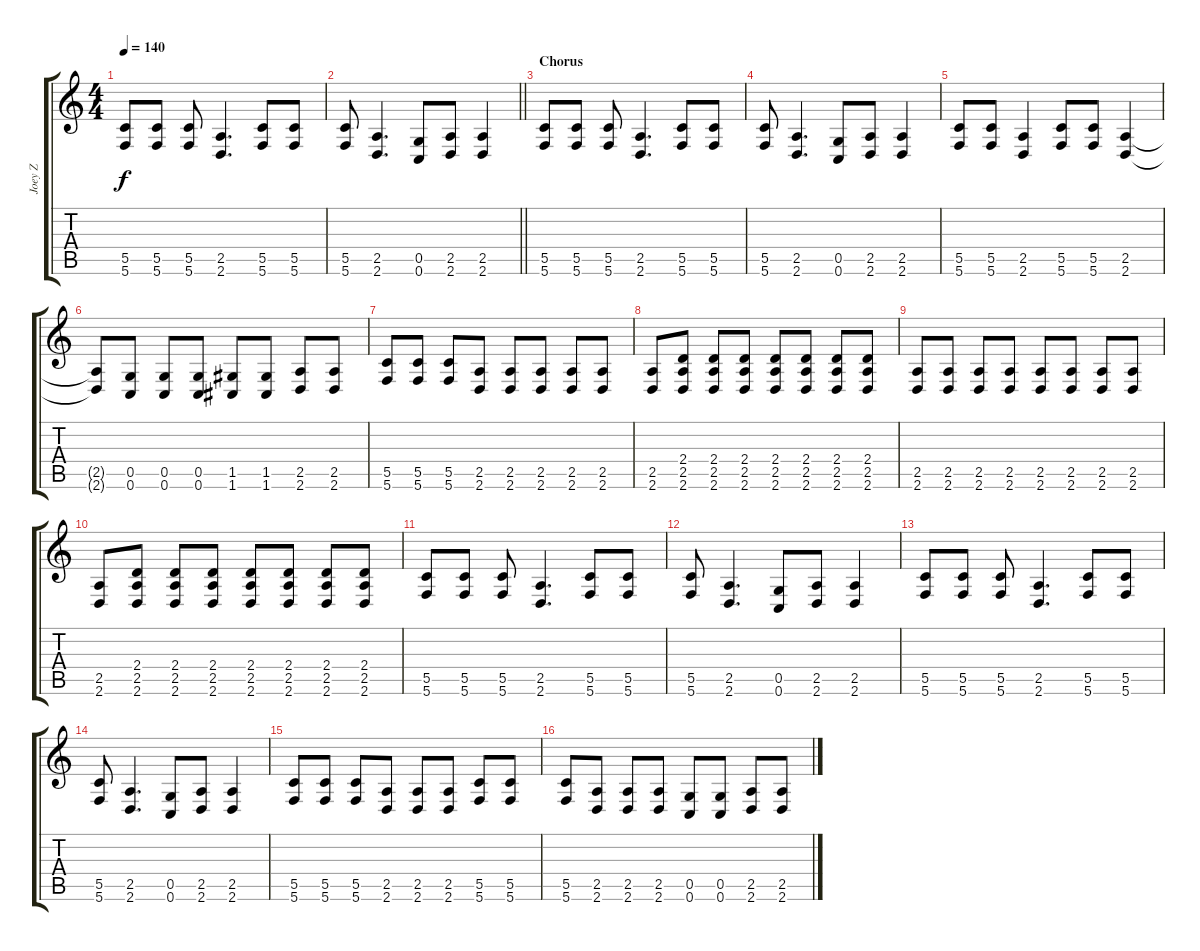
\track ("Joey Z" "Joey Z") {instrument distortionguitar}
\staff {score tabs}
\tuning (D4 A3 F3 C3 G2 C2) {hide}
\ts (4 4)
\tempo 140
\clef g2
\ks c
(5.5 5.6).8{dy f} (5.5 5.6).8 (5.5 5.6).8 (2.5 2.6).4{d} (5.5 5.6).8 (5.5 5.6).8 |
\barLineRight lightlight
(5.5 5.6).8 (2.5 2.6).4{d} (0.5 0.6).8 (2.5 2.6).8 (2.5 2.6).4 |
\section ("" "Chorus")
(5.5 5.6).8 (5.5 5.6).8 (5.5 5.6).8 (2.5 2.6).4{d} (5.5 5.6).8 (5.5 5.6).8 |
(5.5 5.6).8 (2.5 2.6).4{d} (0.5 0.6).8 (2.5 2.6).8 (2.5 2.6).4 |
(5.5 5.6).8 (5.5 5.6).8 (2.5 2.6).4 (5.5 5.6).8 (5.5 5.6).8 (2.5 2.6).4 |
(2.5{t} 2.6{t}).8 (0.5 0.6).8 (0.5 0.6).8 (0.5 0.6).8 (1.5 1.6).8 (1.5 1.6).8 (2.5 2.6).8 (2.5 2.6).8 |
(5.5 5.6).8 (5.5 5.6).8 (5.5 5.6).8 (2.5 2.6).8 (2.5 2.6).8 (2.5 2.6).8 (2.5 2.6).8 (2.5 2.6).8 |
(2.5 2.6).8 (2.4 2.5 2.6).8 (2.4 2.5 2.6).8 (2.4 2.5 2.6).8 (2.4 2.5 2.6).8 (2.4 2.5 2.6).8 (2.4 2.5 2.6).8 (2.4 2.5 2.6).8 |
(2.5 2.6).8 (2.5 2.6).8 (2.5 2.6).8 (2.5 2.6).8 (2.5 2.6).8 (2.5 2.6).8 (2.5 2.6).8 (2.5 2.6).8 |
(2.5 2.6).8 (2.4 2.5 2.6).8 (2.4 2.5 2.6).8 (2.4 2.5 2.6).8 (2.4 2.5 2.6).8 (2.4 2.5 2.6).8 (2.4 2.5 2.6).8 (2.4 2.5 2.6).8 |
(5.5 5.6).8 (5.5 5.6).8 (5.5 5.6).8 (2.5 2.6).4{d} (5.5 5.6).8 (5.5 5.6).8 |
(5.5 5.6).8 (2.5 2.6).4{d} (0.5 0.6).8 (2.5 2.6).8 (2.5 2.6).4 |
(5.5 5.6).8 (5.5 5.6).8 (5.5 5.6).8 (2.5 2.6).4{d} (5.5 5.6).8 (5.5 5.6).8 |
(5.5 5.6).8 (2.5 2.6).4{d} (0.5 0.6).8 (2.5 2.6).8 (2.5 2.6).4 |
(5.5 5.6).8 (5.5 5.6).8 (5.5 5.6).8 (2.5 2.6).8 (2.5 2.6).8 (2.5 2.6).8 (5.5 5.6).8 (5.5 5.6).8 |
(5.5 5.6).8 (2.5 2.6).8 (2.5 2.6).8 (2.5 2.6).8 (0.5 0.6).8 (0.5 0.6).8 (2.5 2.6).8 (2.5 2.6).8
